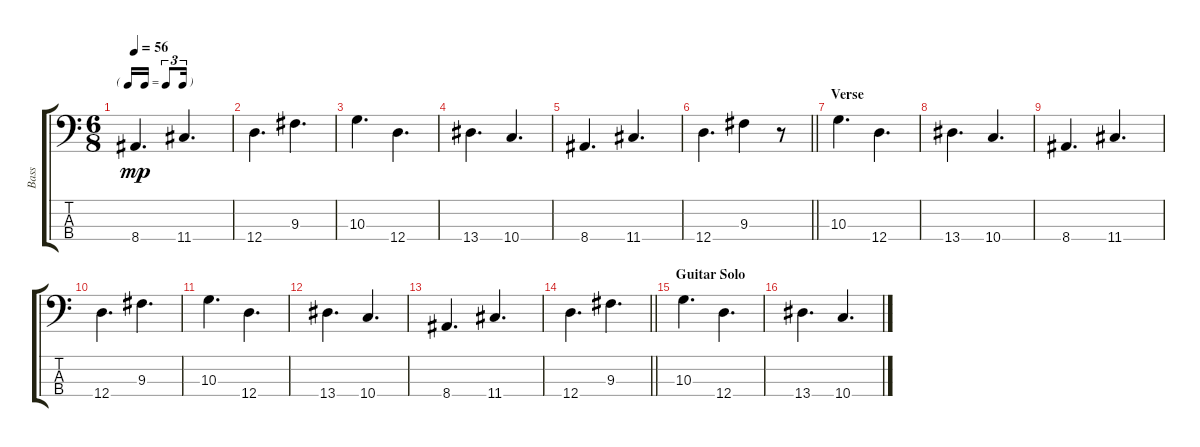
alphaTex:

\track ("Bass" "Bass") {instrument electricbassfinger}
\staff {score tabs}
\tuning (G2 D2 A1 D1) {hide}
\ts (6 8)
\tf triplet16th
\tempo 56
\clef f4
\ks c
8.4.4{d dy mp} 11.4.4{d} |
12.4.4{d} 9.3.4{d} |
10.3.4{d} 12.4.4{d} |
13.4.4{d} 10.4.4{d} |
8.4.4{d} 11.4.4{d} |
\barLineRight lightlight
12.4.4{d} 9.3.4 r.8 |
\section ("" "Verse")
10.3.4{d} 12.4.4{d} |
13.4.4{d} 10.4.4{d} |
8.4.4{d} 11.4.4{d} |
12.4.4{d} 9.3.4{d} |
10.3.4{d} 12.4.4{d} |
13.4.4{d} 10.4.4{d} |
8.4.4{d} 11.4.4{d} |
\barLineRight lightlight
12.4.4{d} 9.3.4{d} |
\section ("" "Guitar Solo")
10.3.4{d} 12.4.4{d} |
13.4.4{d} 10.4.4{d}
